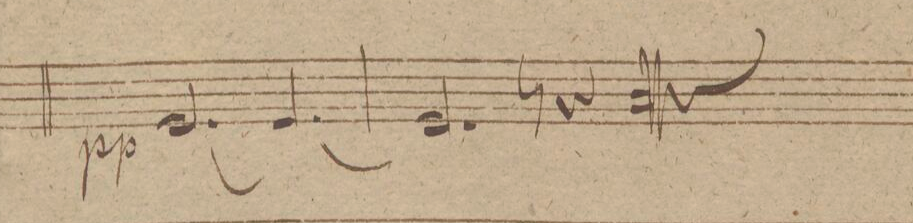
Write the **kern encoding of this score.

**kern	**dynam
*I"Corno 2do in G.	*
*clefG2	*
*k[f#]	*
*M9/8	*
[2.B/	pp
4.B/_	.
=99	=99
2.B/]	.
4r	.
8r	.
==	==
*-	*-
